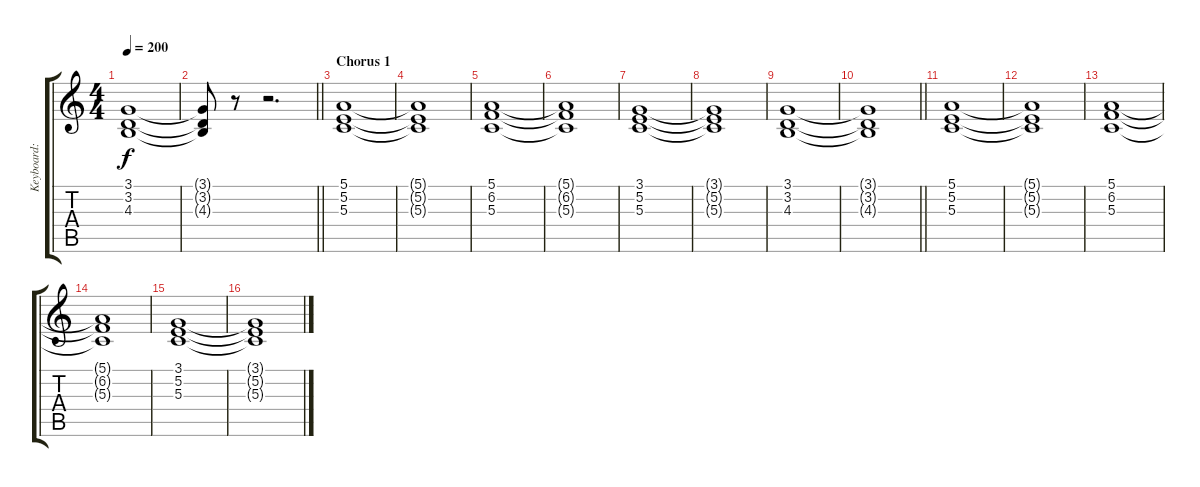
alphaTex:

\track ("Keyboard: Juha Mäenpää" "Keyboard: ") {instrument stringensemble1}
\staff {score tabs}
\tuning (E4 B3 G3 D3 A2 E2) {hide}
\ts (4 4)
\tempo 200
\clef g2
\ks aminor
(3.1 3.2 4.3).1{dy f} |
\barLineRight lightlight
(3.1{t} 3.2{t} 4.3{t}).8 r.8 r.2{d} |
\section ("" "Chorus 1")
(5.1 5.2 5.3).1 |
(5.1{t} 5.2{t} 5.3{t}).1 |
(5.1 6.2 5.3).1 |
(5.1{t} 6.2{t} 5.3{t}).1 |
(3.1 5.2 5.3).1 |
(3.1{t} 5.2{t} 5.3{t}).1 |
(3.1 3.2 4.3).1 |
\barLineRight lightlight
(3.1{t} 3.2{t} 4.3{t}).1 |
(5.1 5.2 5.3).1 |
(5.1{t} 5.2{t} 5.3{t}).1 |
(5.1 6.2 5.3).1 |
(5.1{t} 6.2{t} 5.3{t}).1 |
(3.1 5.2 5.3).1 |
(3.1{t} 5.2{t} 5.3{t}).1
